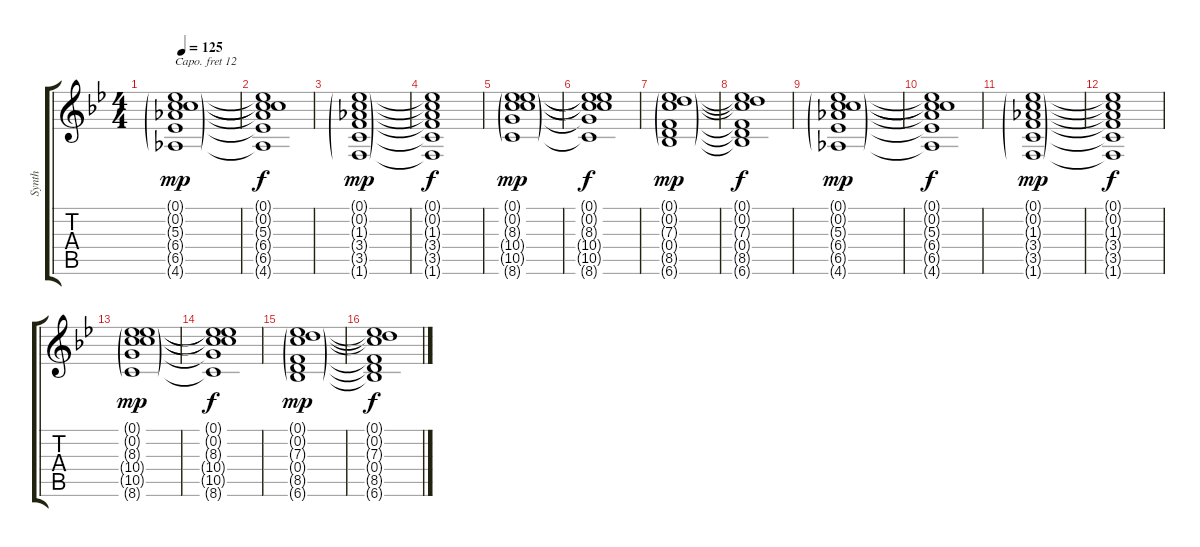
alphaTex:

\track ("Synth" "Synth") {instrument pad2warm}
\staff {score tabs}
\capo 12
\tuning (Eb4 C4 G3 D3 A2 E2) {hide}
\ts (4 4)
\tempo 125
\clef g2
\ks bb
(0.1{g} 0.2{g} 5.3{g} 6.4{g} 6.5{g} 4.6{g}).1{dy mp} |
(0.1{t} 0.2{t} 5.3{t} 6.4{t} 6.5{t} 4.6{t}).1{dy f} |
(0.1{g} 0.2{g} 1.3{g} 3.4{g} 3.5{g} 1.6{g}).1{dy mp} |
(0.1{t} 0.2{t} 1.3{t} 3.4{t} 3.5{t} 1.6{t}).1{dy f} |
(0.1{g} 0.2{g} 8.3{g} 10.4{g} 10.5{g} 8.6{g}).1{dy mp} |
(0.1{t} 0.2{t} 8.3{t} 10.4{t} 10.5{t} 8.6{t}).1{dy f} |
(0.1{g} 0.2{g} 7.3{g} 0.4{g} 8.5{g} 6.6{g}).1{dy mp} |
(0.1{t} 0.2{t} 7.3{t} 0.4{t} 8.5{t} 6.6{t}).1{dy f} |
(0.1{g} 0.2{g} 5.3{g} 6.4{g} 6.5{g} 4.6{g}).1{dy mp} |
(0.1{t} 0.2{t} 5.3{t} 6.4{t} 6.5{t} 4.6{t}).1{dy f} |
(0.1{g} 0.2{g} 1.3{g} 3.4{g} 3.5{g} 1.6{g}).1{dy mp} |
(0.1{t} 0.2{t} 1.3{t} 3.4{t} 3.5{t} 1.6{t}).1{dy f} |
(0.1{g} 0.2{g} 8.3{g} 10.4{g} 10.5{g} 8.6{g}).1{dy mp} |
(0.1{t} 0.2{t} 8.3{t} 10.4{t} 10.5{t} 8.6{t}).1{dy f} |
(0.1{g} 0.2{g} 7.3{g} 0.4{g} 8.5{g} 6.6{g}).1{dy mp} |
(0.1{t} 0.2{t} 7.3{t} 0.4{t} 8.5{t} 6.6{t}).1{dy f}
